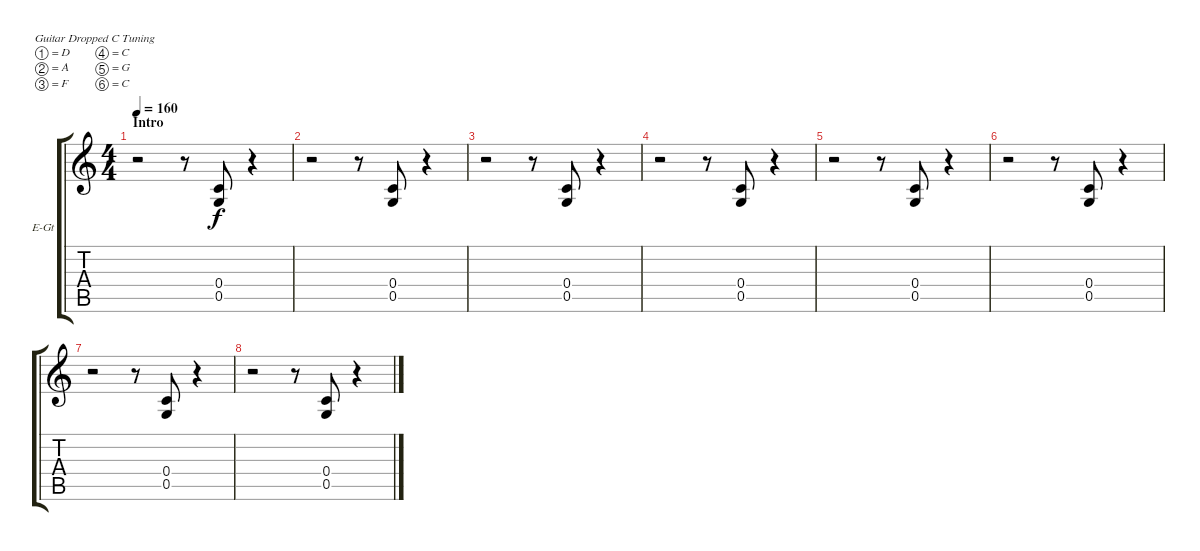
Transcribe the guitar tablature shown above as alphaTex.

\bracketExtendMode groupsimilarinstruments
\firstSystemTrackNameOrientation horizontal
\otherSystemsTrackNameOrientation horizontal
\track ("James Hetfield (Rhythm)" "E-Gt") {instrument distortionguitar}
\staff {score tabs}
\tuning (D4 A3 F3 C3 G2 C2)
\ts (4 4)
\section ("" "Intro")
\tempo 160
\clef g2
\ks c
r.2{dy f instrument distortionguitar} r.8 (0.4 0.5).8 r.4 |
r.2 r.8 (0.4 0.5).8 r.4 |
r.2 r.8 (0.4 0.5).8 r.4 |
r.2 r.8 (0.4 0.5).8 r.4 |
r.2 r.8 (0.4 0.5).8 r.4 |
r.2 r.8 (0.4 0.5).8 r.4 |
r.2 r.8 (0.4 0.5).8 r.4 |
r.2 r.8 (0.4 0.5).8 r.4
